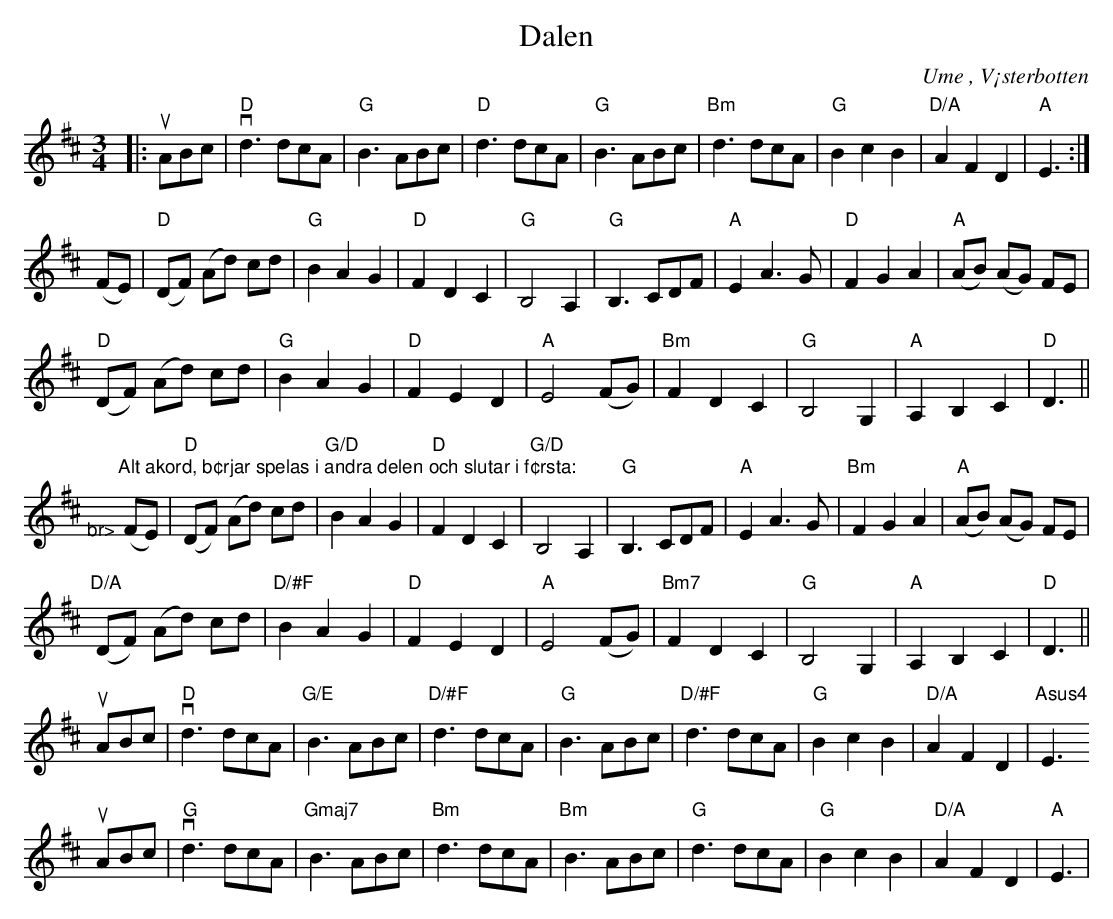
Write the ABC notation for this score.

X:1
T:Dalen
O:Ume , V¡sterbotten
M:3/4
L:1/8
K:D
|: uABc | "D"vd3 dcA | "G"B3 ABc | "D" d3 dcA | "G"B3 ABc | "Bm"d3 dcA | "G"B2 c2 B2 | "D/A"A2 F2 D2 | "A"E3 :|
 (FE) | "D"(DF) (Ad) cd | "G"B2 A2 G2 | "D"F2 D2 C2 | "G"B,4 A,2 | "G"B,3 CDF | "A"E2 A3 G | "D"F2 G2 A2 | "A"(AB) (AG) FE |
 "D"(DF) (Ad) cd | "G"B2 A2 G2 | "D"F2 E2 D2 | "A"E4 (FG) | "Bm"F2 D2 C2 | "G"B,4 G,2 | "A"A,2 B,2 C2 | "D"D3 ||
" "
"Alt akord, b¢rjar spelas i andra delen och slutar i f¢rsta:"
"<br> "
 (FE) | "D"(DF) (Ad) cd | "G/D"B2 A2 G2 | "D"F2 D2 C2 | "G/D"B,4 A,2 | "G"B,3 CDF | "A"E2 A3 G | "Bm"F2 G2 A2 | "A"(AB) (AG) FE |
 "D/A"(DF) (Ad) cd | "D/#F"B2 A2 G2 | "D"F2 E2 D2 | "A"E4 (FG) | "Bm7"F2 D2 C2 | "G"B,4 G,2 | "A"A,2 B,2 C2 | "D"D3 ||
 uABc | "D"vd3 dcA | "G/E"B3 ABc | "D/#F" d3 dcA | "G"B3 ABc | "D/#F"d3 dcA | "G"B2 c2 B2 | " D/A"A2 F2 D2 | "Asus4"E3
uABc | "G"vd3 dcA | "Gmaj7"B3 ABc | "Bm" d3 dcA | "Bm"B3 ABc | "G"d3 dcA | "G"B2 c2 B2 | " D/A"A2 F2 D2 | "A"E3 |
